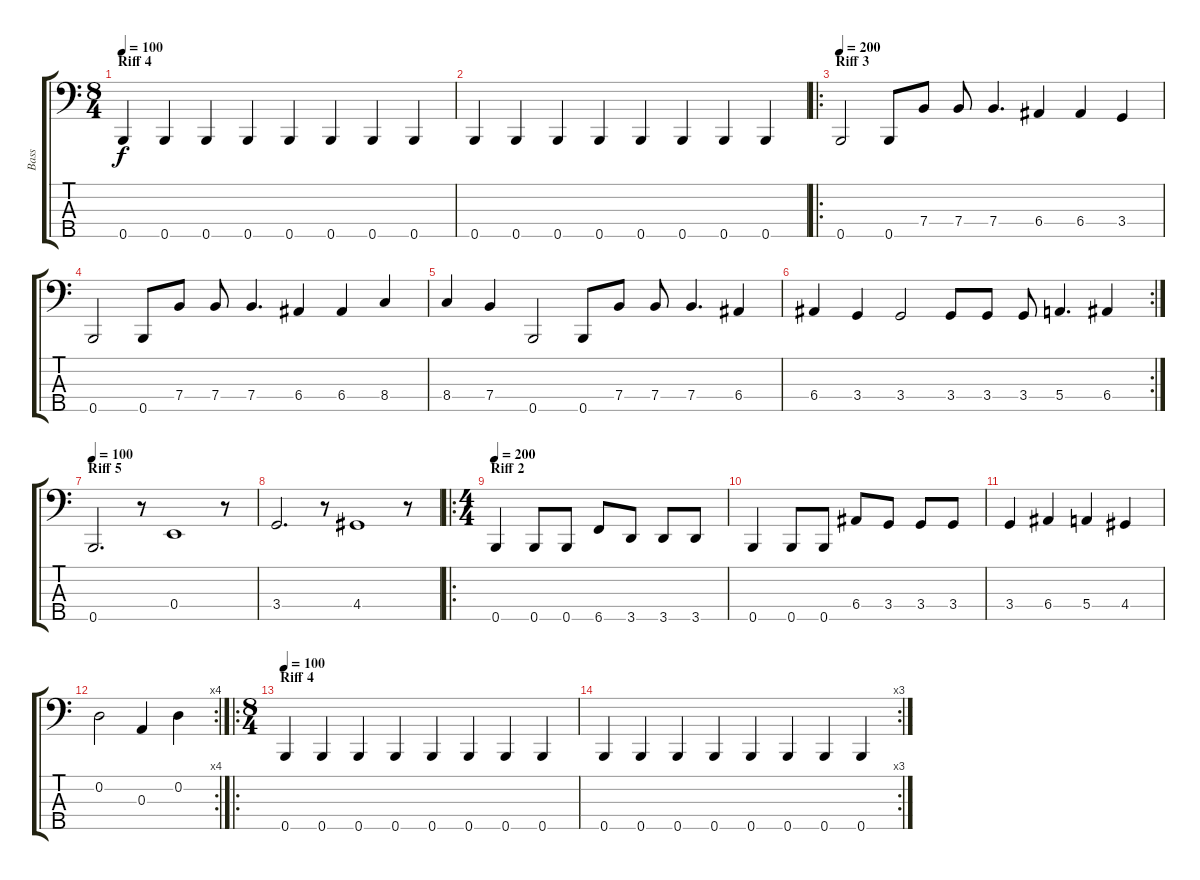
\track ("Bass" "Bass") {instrument electricbassfinger}
\staff {score tabs}
\tuning (G2 D2 A1 E1 B0) {hide}
\ts (8 4)
\section ("" "Riff 4")
\tempo 100
\clef f4
\ks c
0.5.4{dy f} 0.5.4 0.5.4 0.5.4 0.5.4 0.5.4 0.5.4 0.5.4 |
0.5.4 0.5.4 0.5.4 0.5.4 0.5.4 0.5.4 0.5.4 0.5.4 |
\ro
\section ("" "Riff 3")
\tempo 200
0.5.2 0.5.8 7.4.8 7.4.8 7.4.4{d} 6.4.4 6.4.4 3.4.4 |
0.5.2 0.5.8 7.4.8 7.4.8 7.4.4{d} 6.4.4 6.4.4 8.4.4 |
8.4.4 7.4.4 0.5.2 0.5.8 7.4.8 7.4.8 7.4.4{d} 6.4.4 |
\rc 2
6.4.4 3.4.4 3.4.2 3.4.8 3.4.8 3.4.8 5.4.4{d} 6.4.4 |
\section ("" "Riff 5")
\tempo 100
0.5.2{d} r.8 0.4.1 r.8 |
3.4.2{d} r.8 4.4.1 r.8 |
\ro
\ts (4 4)
\section ("" "Riff 2")
\tempo 200
0.5.4 0.5.8 0.5.8 6.5.8 3.5.8 3.5.8 3.5.8 |
0.5.4 0.5.8 0.5.8 6.4.8 3.4.8 3.4.8 3.4.8 |
3.4.4 6.4.4 5.4.4 4.4.4 |
\rc 4
0.2.2 0.3.4 0.2.4 |
\ro
\ts (8 4)
\section ("" "Riff 4")
\tempo 100
0.5.4 0.5.4 0.5.4 0.5.4 0.5.4 0.5.4 0.5.4 0.5.4 |
\rc 3
0.5.4 0.5.4 0.5.4 0.5.4 0.5.4 0.5.4 0.5.4 0.5.4
